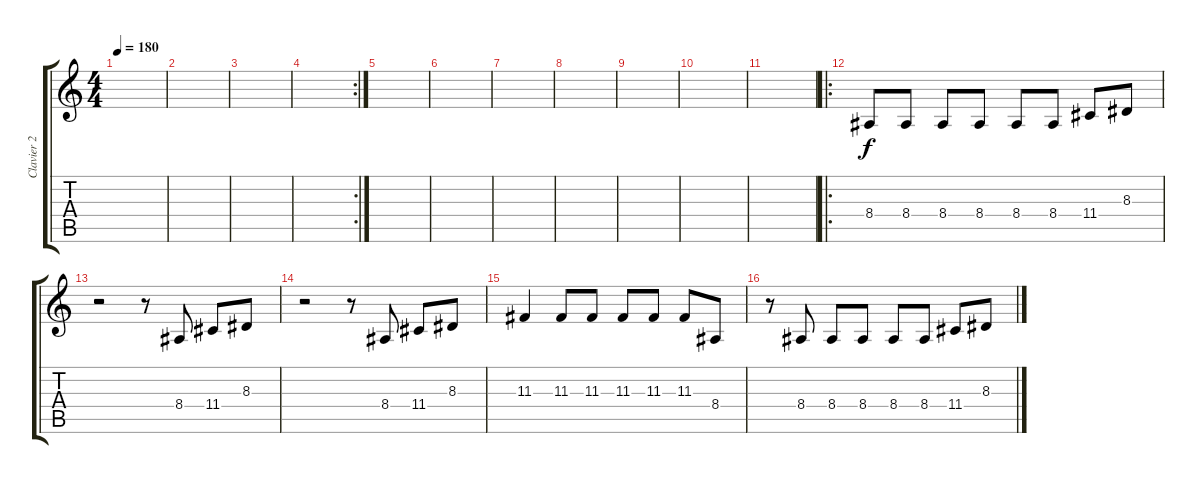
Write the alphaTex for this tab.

\track ("Clavier 2" "Clavier 2") {instrument musicbox}
\staff {score tabs}
\tuning (E4 B3 G3 D3 A2 D2) {hide}
\ts (4 4)
\tempo 180
\clef g2
\ks c
|
|
|
\rc 2
|
|
|
|
|
|
|
|
\ro
8.4.8 8.4.8 8.4.8 8.4.8 8.4.8 8.4.8 11.4.8 8.3.8 |
r.2 r.8 8.4.8 11.4.8 8.3.8 |
r.2 r.8 8.4.8 11.4.8 8.3.8 |
11.3.4 11.3.8 11.3.8 11.3.8 11.3.8 11.3.8 8.4.8 |
r.8 8.4.8 8.4.8 8.4.8 8.4.8 8.4.8 11.4.8 8.3.8
